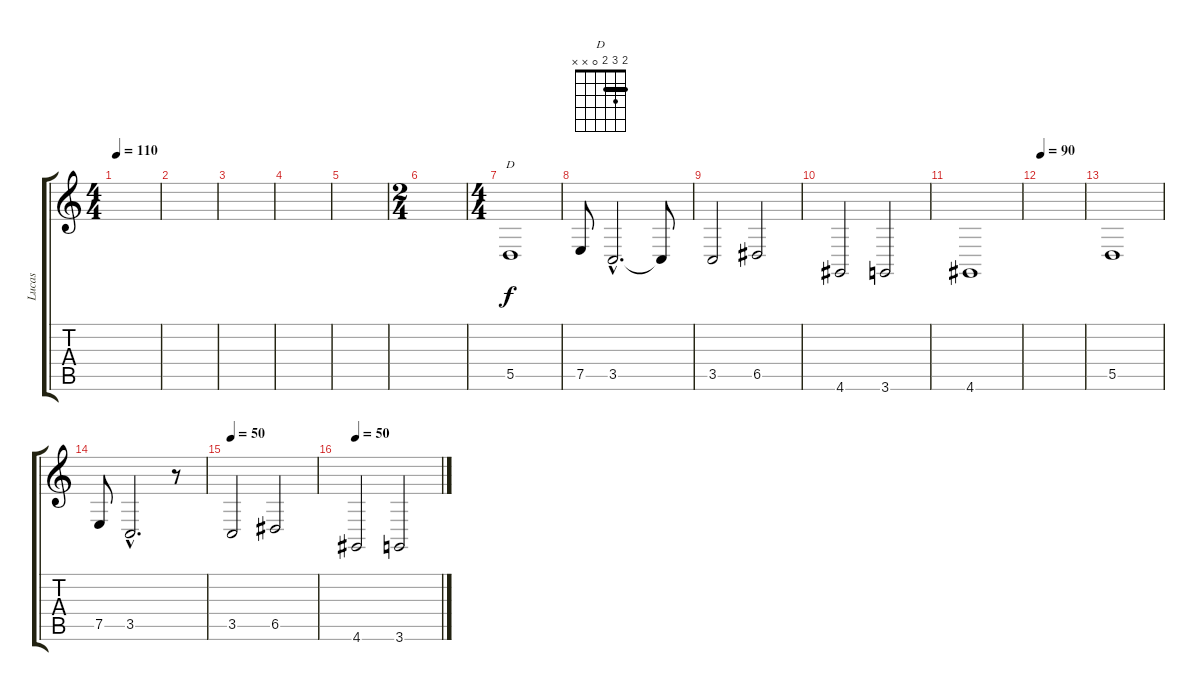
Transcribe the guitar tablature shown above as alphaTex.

\track ("Lucas" "Lucas") {instrument lead2sawtooth}
\staff {score tabs}
\tuning (E4 B3 G3 D3 A2 E2) {hide}
\chord ("D" 2 3 2 0 x x) {barre 2}
\ts (4 4)
\tempo 110
\clef g2
\ks c
|
|
|
|
|
\ts (2 4)
|
\ts (4 4)
5.5.1{ch "D" instrument stringensemble1} |
7.5.8 3.5{hac}.2{d} 3.5{t}.8 |
3.5.2 6.5.2 |
4.6.2 3.6.2 |
4.6.1 |
\tempo 90
|
5.5.1{instrument stringensemble1} |
7.5.8 3.5{hac}.2{d} r.8 |
\tempo 50
3.5.2 6.5.2 |
\tempo 50
4.6.2 3.6.2
